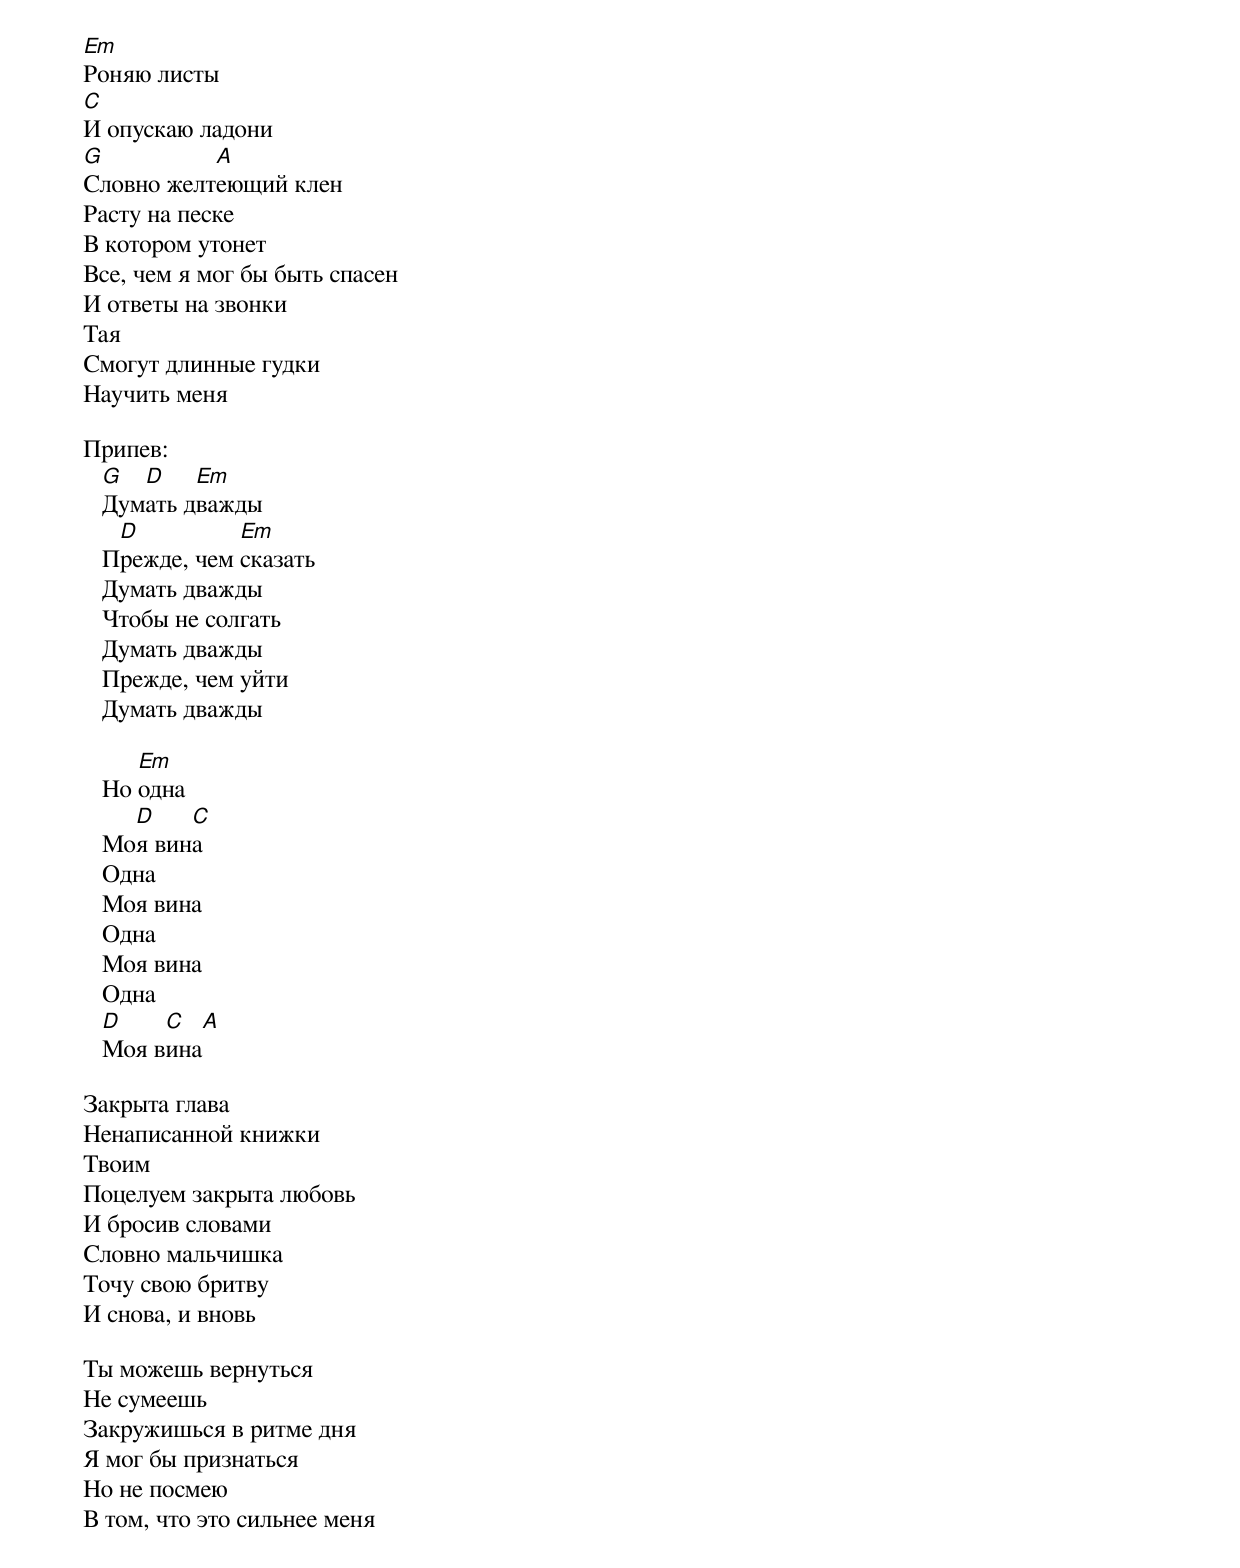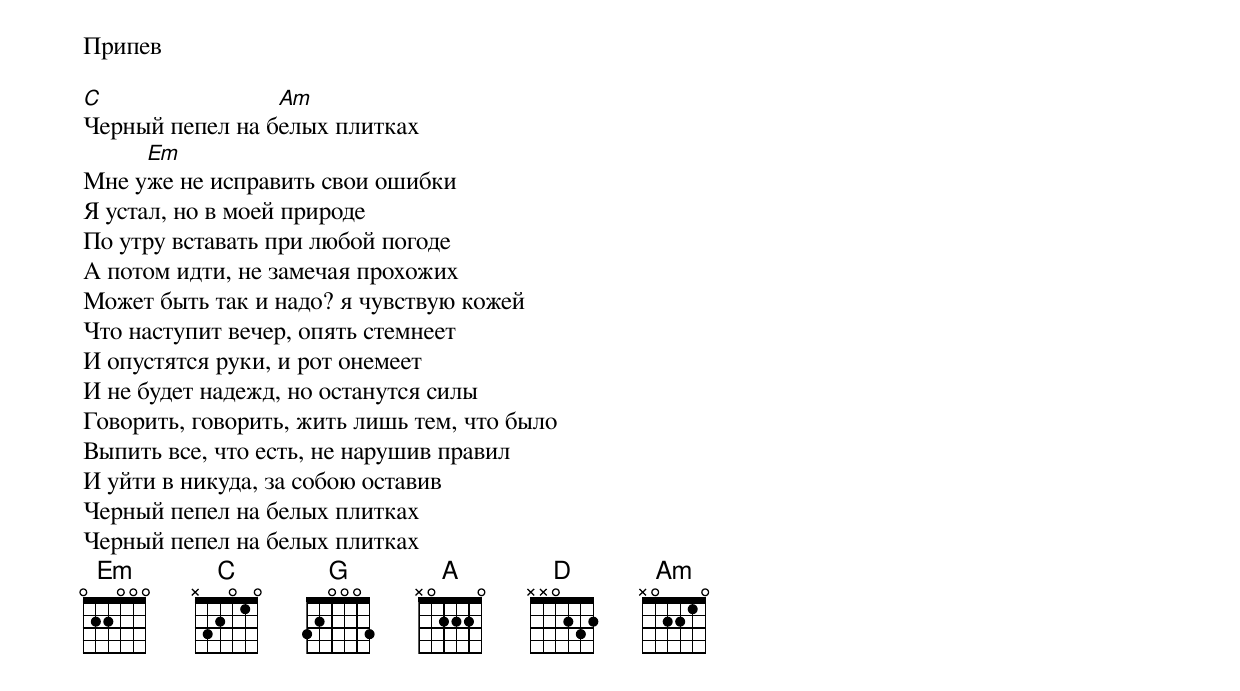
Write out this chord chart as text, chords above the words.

Em
Роняю листы
C
И опускаю ладони
G          A
Словно желтеющий клен
Расту на песке
В котором утонет
Все, чем я мог бы быть спасен
И ответы на звонки
Тая
Смогут длинные гудки
Научить меня

Припев:
   G  D    Em
   Думать дважды
    D          Em
   Прежде, чем сказать
   Думать дважды
   Чтобы не солгать
   Думать дважды
   Прежде, чем уйти
   Думать дважды

      Em
   Но одна
     D    C
   Моя вина
   Одна
   Моя вина
   Одна
   Моя вина
   Одна
   D    C   A
   Моя вина

Закрыта глава
Ненаписанной книжки
Твоим
Поцелуем закрыта любовь
И бросив словами
Словно мальчишка
Точу свою бритву
И снова, и вновь

Ты можешь вернуться
Не сумеешь
Закружишься в ритме дня
Я мог бы признаться
Но не посмею
В том, что это сильнее меня

Припев

C                Am
Черный пепел на белых плитках
     Em
Мне уже не исправить свои ошибки
Я устал, но в моей природе
По утру вставать при любой погоде
А потом идти, не замечая прохожих
Может быть так и надо? я чувствую кожей
Что наступит вечер, опять стемнеет
И опустятся руки, и рот онемеет
И не будет надежд, но останутся силы
Говорить, говорить, жить лишь тем, что было
Выпить все, что есть, не нарушив правил
И уйти в никуда, за собою оставив
Черный пепел на белых плитках
Черный пепел на белых плитках
